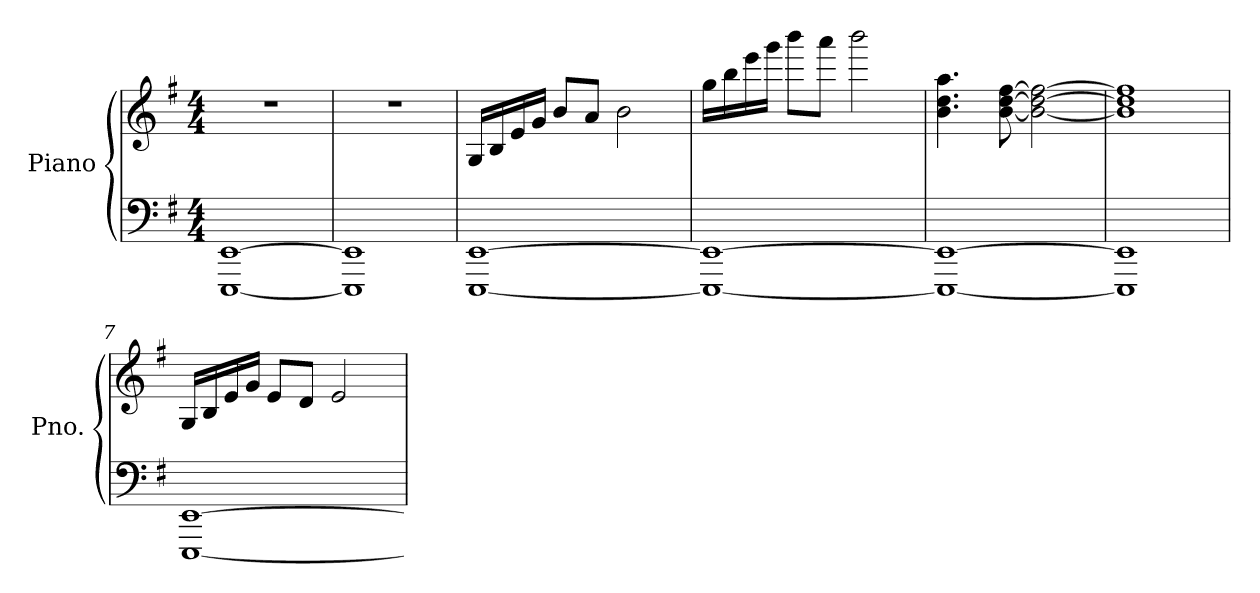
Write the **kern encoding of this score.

**kern	**kern
*part1	*part1
*staff2	*staff1
*I"Piano	*
*I'Pno.	*
*clefF4	*clefG2
*k[f#]	*k[f#]
*M4/4	*M4/4
*MM75	*MM75
=1	=1
[1EEE [1EE	1r
=2	=2
1EEE] 1EE]	1r
=3	=3
[1EEE [1EE	16G/LL
.	16B/
.	16e/
.	16g/JJ
.	8b/L
.	8a/J
.	2b\
=4	=4
1EEE_ 1EE_	16gg\LL
.	16bb\
.	16eee\
.	16ggg\JJ
.	8bbb\L
.	8aaa\J
.	2bbb\
=5	=5
1EEE_ 1EE_	4.b\ 4.dd\ 4.aa\
.	[8b\ [8dd\ [8ff#\
.	2b\_ 2dd\_ 2ff#\_
=6	=6
1EEE] 1EE]	1b] 1dd] 1ff#]
=7	=7
[1EEE [1EE	16G/LL
.	16B/
.	16e/
.	16g/JJ
.	8e/L
.	8d/J
.	2e/
=	=
*-	*-
